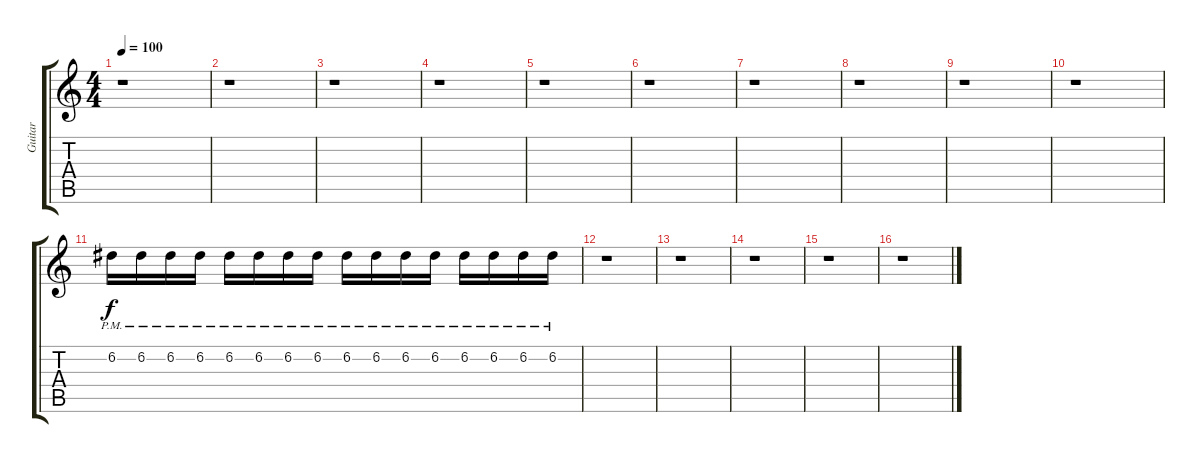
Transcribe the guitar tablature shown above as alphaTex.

\track ("Guitar" "Guitar") {instrument distortionguitar}
\staff {score tabs}
\tuning (D4 A3 F3 C3 G2 C2) {hide}
\ts (4 4)
\tempo 100
\clef g2
\ks c
r.1{dy f} |
r.1 |
r.1 |
r.1 |
r.1 |
r.1 |
r.1 |
r.1 |
r.1 |
r.1 |
6.2{pm}.16 6.2{pm}.16 6.2{pm}.16 6.2{pm}.16 6.2{pm}.16 6.2{pm}.16 6.2{pm}.16 6.2{pm}.16 6.2{pm}.16 6.2{pm}.16 6.2{pm}.16 6.2{pm}.16 6.2{pm}.16 6.2{pm}.16 6.2{pm}.16 6.2{pm}.16 |
r.1 |
r.1 |
r.1 |
r.1 |
r.1
